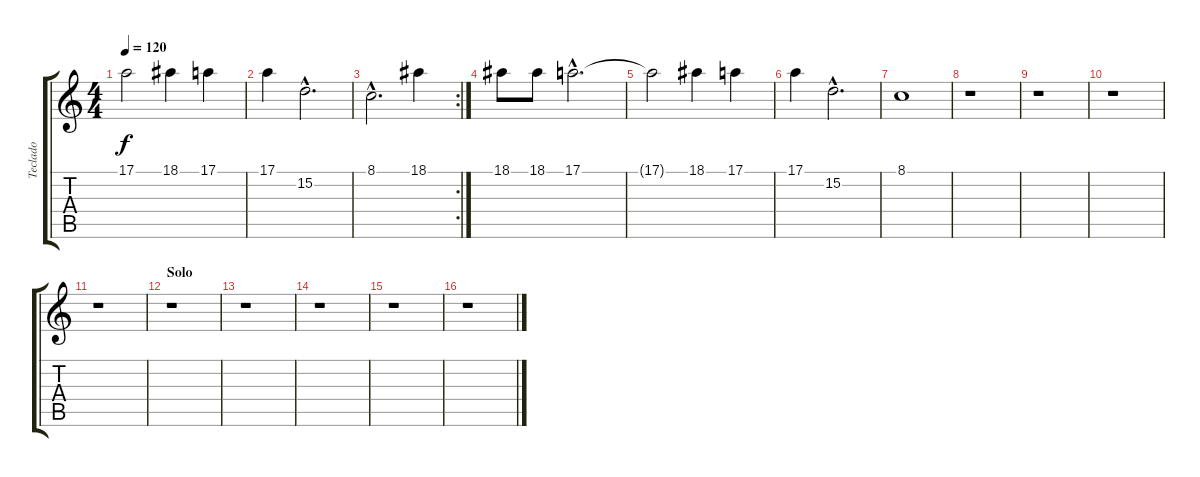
\track ("Teclado" "Teclado") {instrument choiraahs}
\staff {score tabs}
\tuning (E4 B3 G3 D3 A2 E2) {hide}
\ts (4 4)
\tempo 120
\clef g2
\ks c
17.1{t}.2{dy f} 18.1.4 17.1.4 |
17.1.4 15.2{hac}.2{d} |
\rc 2
8.1{hac}.2{d} 18.1.4 |
18.1.8 18.1.8 17.1{hac}.2{d} |
17.1{t}.2 18.1.4 17.1.4 |
17.1.4 15.2{hac}.2{d} |
8.1.1 |
r.1 |
r.1 |
r.1 |
r.1 |
\section ("" "Solo")
r.1 |
r.1 |
r.1 |
r.1 |
r.1
